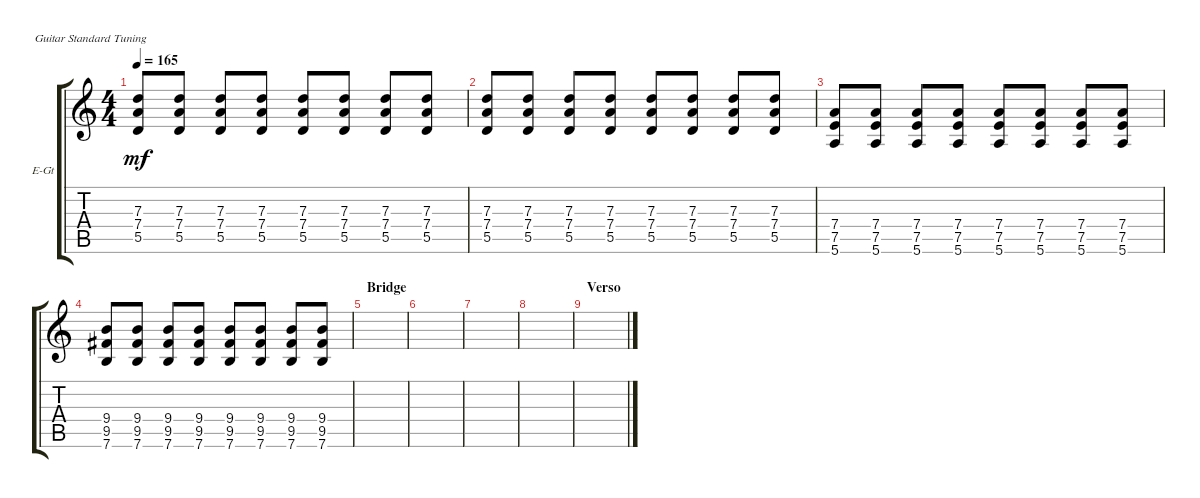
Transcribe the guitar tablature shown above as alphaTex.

\defaultSystemsLayout 4
\bracketExtendMode groupsimilarinstruments
\firstSystemTrackNameOrientation horizontal
\otherSystemsTrackNameOrientation horizontal
\track ("Bullo Guitar" "E-Gt") {instrument distortionguitar}
\staff {score tabs}
\tuning (E4 B3 G3 D3 A2 E2)
\ts (4 4)
\tempo 165
\clef g2
\ks c
(5.5 7.4 7.3).8{dy mf} (5.5 7.4 7.3).8 (5.5 7.4 7.3).8 (5.5 7.4 7.3).8 (5.5 7.4 7.3).8 (5.5 7.4 7.3).8 (5.5 7.4 7.3).8 (5.5 7.4 7.3).8 |
(5.5 7.4 7.3).8 (5.5 7.4 7.3).8 (5.5 7.4 7.3).8 (5.5 7.4 7.3).8 (5.5 7.4 7.3).8 (5.5 7.4 7.3).8 (5.5 7.4 7.3).8 (5.5 7.4 7.3).8 |
(5.6 7.5 7.4).8 (5.6 7.5 7.4).8 (5.6 7.5 7.4).8 (5.6 7.5 7.4).8 (5.6 7.5 7.4).8 (5.6 7.5 7.4).8 (5.6 7.5 7.4).8 (5.6 7.5 7.4).8 |
(7.6 9.5 9.4).8 (7.6 9.5 9.4).8 (7.6 9.5 9.4).8 (7.6 9.5 9.4).8 (7.6 9.5 9.4).8 (7.6 9.5 9.4).8 (7.6 9.5 9.4).8 (7.6 9.5 9.4).8 |
\section ("" "Bridge")
|
|
|
|
\section ("" "Verso")
